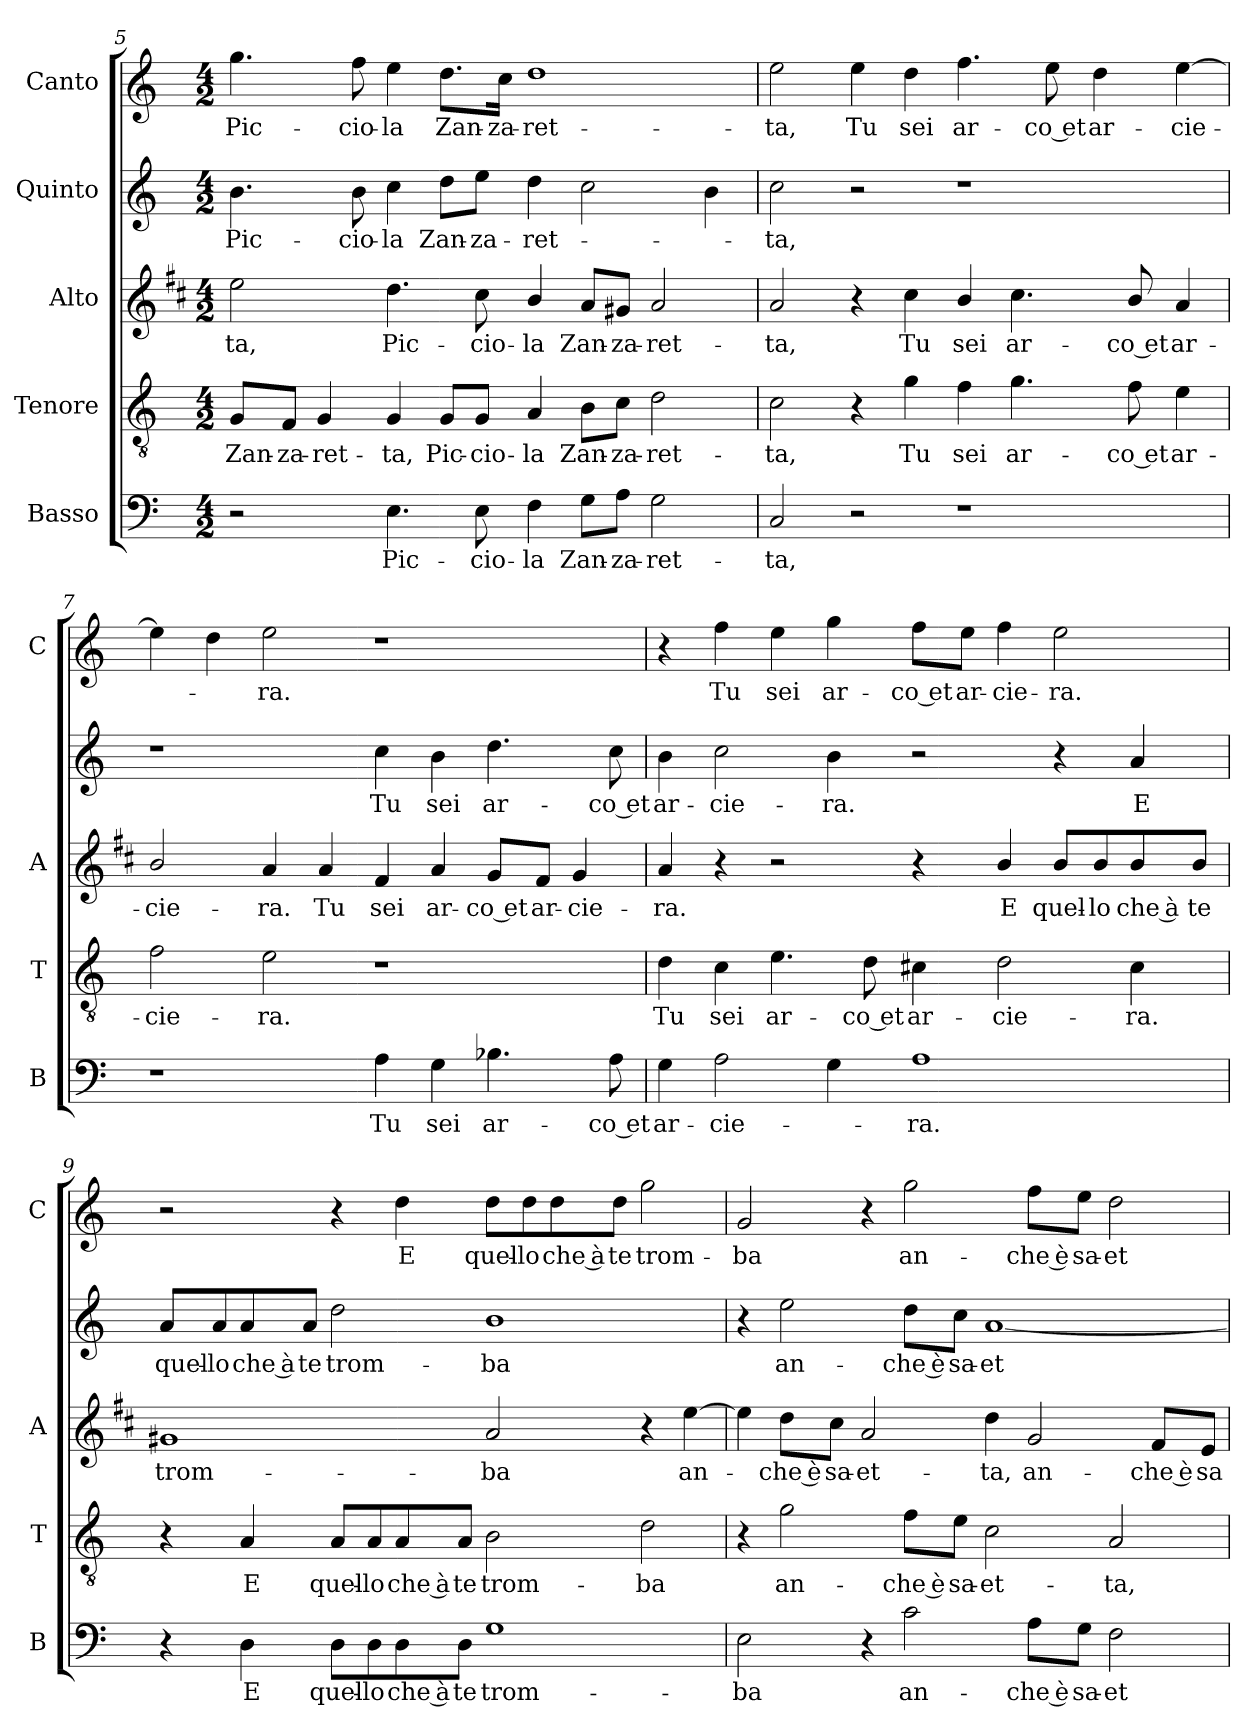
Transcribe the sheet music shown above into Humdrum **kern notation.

**kern	**text	**kern	**text	**kern	**text	**kern	**text	**kern	**text
*part5	*part5	*part4	*part4	*part3	*part3	*part2	*part2	*part1	*part1
*staff5	*staff5	*staff4	*staff4	*staff3	*staff3	*staff2	*staff2	*staff1	*staff1
*I"Basso	*	*I"Tenore	*	*I"Alto	*	*I"Quinto	*	*I"Canto	*
*I'B	*	*I'T	*	*I'A	*	*	*	*I'C	*
!!LO:PB:g=z
*clefF4	*	*clefGv2	*	*clefG2	*	*clefG2	*	*clefG2	*
*	*	*	*	*ITrd1c2	*	*	*	*	*
*k[]	*	*k[]	*	*k[]	*	*k[]	*	*k[]	*
*C:	*	*C:	*	*C:	*	*C:	*	*C:	*
*M4/2	*	*M4/2	*	*M4/2	*	*M4/2	*	*M4/2	*
=5	=5	=5	=5	=5	=5	=5	=5	=5	=5
!	!	!	!LO:LY:b	!	!LO:LY:b	!	!LO:LY:b	!	!LO:LY:b
2r	.	8G/L	Zan-	2dd\	-ta,	4.b\	Pic-	4.gg\	Pic-
!	!	!	!LO:LY:b	!	!	!	!	!	!
.	.	8F/J	-za-	.	.	.	.	.	.
!	!	!	!LO:LY:b	!	!	!	!	!	!
.	.	4G/	-ret-	.	.	.	.	.	.
!	!	!	!	!	!	!	!LO:LY:b	!	!LO:LY:b
.	.	.	.	.	.	8b\	-cio-	8ff\	-cio-
!	!LO:LY:b	!	!LO:LY:b	!	!LO:LY:b	!	!LO:LY:b	!	!LO:LY:b
4.E\	Pic-	4G/	-ta,	4.cc\	Pic-	4cc\	-la	4ee\	-la
!	!	!	!LO:LY:b	!	!	!	!LO:LY:b	!	!LO:LY:b
.	.	8G/L	Pic-	.	.	8dd\L	Zan-	8.dd\L	Zan-
!	!LO:LY:b	!	!LO:LY:b	!	!LO:LY:b	!	!LO:LY:b	!	!
8E\	-cio-	8G/J	-cio-	8b\	-cio-	8ee\J	-za-	.	.
!	!	!	!	!	!	!	!	!	!LO:LY:b
.	.	.	.	.	.	.	.	16cc\Jk	-za-
!	!LO:LY:b	!	!LO:LY:b	!	!LO:LY:b	!	!LO:LY:b	!	!LO:LY:b
4F\	-la	4A/	-la	4a/	-la	4dd\	-ret-	1dd	-ret-
!	!LO:LY:b	!	!LO:LY:b	!	!LO:LY:b	!	!	!	!
8G\L	Zan-	8B\L	Zan-	8g/L	Zan-	2cc\	.	.	.
!	!LO:LY:b	!	!LO:LY:b	!	!LO:LY:b	!	!	!	!
8A\J	-za-	8c\J	-za-	8f#X/J	-za-	.	.	.	.
!	!LO:LY:b	!	!LO:LY:b	!	!LO:LY:b	!	!	!	!
2G\	-ret-	2d\	-ret-	2g/	-ret-	.	.	.	.
.	.	.	.	.	.	4b\	.	.	.
=6	=6	=6	=6	=6	=6	=6	=6	=6	=6
!	!LO:LY:b	!	!LO:LY:b	!	!LO:LY:b	!	!LO:LY:b	!	!LO:LY:b
2C/	-ta,	2c\	-ta,	2g/	-ta,	2cc\	-ta,	2ee\	-ta,
!	!	!	!	!	!	!	!	!	!LO:LY:b
2r	.	4r	.	4r	.	2r	.	4ee\	Tu
!	!	!	!LO:LY:b	!	!LO:LY:b	!	!	!	!LO:LY:b
.	.	4g\	Tu	4b\	Tu	.	.	4dd\	sei
!	!	!	!LO:LY:b	!	!LO:LY:b	!	!	!	!LO:LY:b
1r	.	4f\	sei	4a/	sei	1r	.	4.ff\	ar-
!	!	!	!LO:LY:b	!	!LO:LY:b	!	!	!	!
.	.	4.g\	ar-	4.b\	ar-	.	.	.	.
!	!	!	!	!	!	!	!	!	!LO:LY:b
.	.	.	.	.	.	.	.	8ee\	-co et
!	!	!	!	!	!	!	!	!	!LO:LY:b
.	.	.	.	.	.	.	.	4dd\	ar-
!	!	!	!LO:LY:b	!	!LO:LY:b	!	!	!	!
.	.	8f\	-co et	8a/	-co et	.	.	.	.
!	!	!	!LO:LY:b	!	!LO:LY:b	!	!	!	!LO:LY:b
.	.	4e\	ar-	4g/	ar-	.	.	[4ee\	-cie-
=7	=7	=7	=7	=7	=7	=7	=7	=7	=7
!	!	!	!LO:LY:b	!	!LO:LY:b	!	!	!	!
1r	.	2f\	-cie-	2a/	-cie-	1r	.	4ee\]	.
.	.	.	.	.	.	.	.	4dd\	.
!	!	!	!LO:LY:b	!	!LO:LY:b	!	!	!	!LO:LY:b
.	.	2e\	-ra.	4g/	-ra.	.	.	2ee\	-ra.
!	!	!	!	!	!LO:LY:b	!	!	!	!
.	.	.	.	4g/	Tu	.	.	.	.
!	!LO:LY:b	!	!	!	!LO:LY:b	!	!LO:LY:b	!	!
4A\	Tu	1r	.	4e/	sei	4cc\	Tu	1r	.
!	!LO:LY:b	!	!	!	!LO:LY:b	!	!LO:LY:b	!	!
4G\	sei	.	.	4g/	ar-	4b\	sei	.	.
!	!LO:LY:b	!	!	!	!LO:LY:b	!	!LO:LY:b	!	!
4.B-X\	ar-	.	.	8f/L	-co et	4.dd\	ar-	.	.
!	!	!	!	!	!LO:LY:b	!	!	!	!
.	.	.	.	8e/J	ar-	.	.	.	.
!	!	!	!	!	!LO:LY:b	!	!	!	!
.	.	.	.	4f/	-cie-	.	.	.	.
!	!LO:LY:b	!	!	!	!	!	!LO:LY:b	!	!
8A\	-co et	.	.	.	.	8cc\	-co et	.	.
!!LO:LB:g=z
=8	=8	=8	=8	=8	=8	=8	=8	=8	=8
!	!LO:LY:b	!	!LO:LY:b	!	!LO:LY:b	!	!LO:LY:b	!	!
4G\	ar-	4d\	Tu	4g/	-ra.	4b\	ar-	4r	.
!	!LO:LY:b	!	!LO:LY:b	!	!	!	!LO:LY:b	!	!LO:LY:b
2A\	-cie-	4c\	sei	4r	.	2cc\	-cie-	4ff\	Tu
!	!	!	!LO:LY:b	!	!	!	!	!	!LO:LY:b
.	.	4.e\	ar-	2r	.	.	.	4ee\	sei
!	!	!	!	!	!	!	!LO:LY:b	!	!LO:LY:b
4G\	.	.	.	.	.	4b\	-ra.	4gg\	ar-
!	!	!	!LO:LY:b	!	!	!	!	!	!
.	.	8d\	-co et	.	.	.	.	.	.
!	!LO:LY:b	!	!LO:LY:b	!	!	!	!	!	!LO:LY:b
1A	-ra.	4c#X\	ar-	4r	.	2r	.	8ff\L	-co et
!	!	!	!	!	!	!	!	!	!LO:LY:b
.	.	.	.	.	.	.	.	8ee\J	ar-
!	!	!	!LO:LY:b	!	!LO:LY:b	!	!	!	!LO:LY:b
.	.	2d\	-cie-	4a/	E	.	.	4ff\	-cie-
!	!	!	!	!	!LO:LY:b	!	!	!	!LO:LY:b
.	.	.	.	8a/L	quel-	4r	.	2ee\	-ra.
!	!	!	!	!	!LO:LY:b	!	!	!	!
.	.	.	.	8a/	-lo	.	.	.	.
!	!	!	!LO:LY:b	!	!LO:LY:b	!	!LO:LY:b	!	!
.	.	4c#\	-ra.	8a/	che à	4a/	E	.	.
!	!	!	!	!	!LO:LY:b	!	!	!	!
.	.	.	.	8a/J	te	.	.	.	.
=9	=9	=9	=9	=9	=9	=9	=9	=9	=9
!	!	!	!	!	!LO:LY:b	!	!LO:LY:b	!	!
4r	.	4r	.	1f#X	trom-	8a/L	quel-	2r	.
!	!	!	!	!	!	!	!LO:LY:b	!	!
.	.	.	.	.	.	8a/	-lo	.	.
!	!LO:LY:b	!	!LO:LY:b	!	!	!	!LO:LY:b	!	!
4D\	E	4A/	E	.	.	8a/	che à	.	.
!	!	!	!	!	!	!	!LO:LY:b	!	!
.	.	.	.	.	.	8a/J	te	.	.
!	!LO:LY:b	!	!LO:LY:b	!	!	!	!LO:LY:b	!	!
8D\L	quel-	8A/L	quel-	.	.	2dd\	trom-	4r	.
!	!LO:LY:b	!	!LO:LY:b	!	!	!	!	!	!
8D\	-lo	8A/	-lo	.	.	.	.	.	.
!	!LO:LY:b	!	!LO:LY:b	!	!	!	!	!	!LO:LY:b
8D\	che à	8A/	che à	.	.	.	.	4dd\	E
!	!LO:LY:b	!	!LO:LY:b	!	!	!	!	!	!
8D\J	te	8A/J	te	.	.	.	.	.	.
!	!LO:LY:b	!	!LO:LY:b	!	!LO:LY:b	!	!LO:LY:b	!	!LO:LY:b
1G	trom-	2B\	trom-	2g/	-ba	1b	-ba	8dd\L	quel-
!	!	!	!	!	!	!	!	!	!LO:LY:b
.	.	.	.	.	.	.	.	8dd\	-lo
!	!	!	!	!	!	!	!	!	!LO:LY:b
.	.	.	.	.	.	.	.	8dd\	che à
!	!	!	!	!	!	!	!	!	!LO:LY:b
.	.	.	.	.	.	.	.	8dd\J	te
!	!	!	!LO:LY:b	!	!	!	!	!	!LO:LY:b
.	.	2d\	-ba	4r	.	.	.	2gg\	trom-
!	!	!	!	!	!LO:LY:b	!	!	!	!
.	.	.	.	[4dd\	an-	.	.	.	.
!!LO:LB:g=z
=10	=10	=10	=10	=10	=10	=10	=10	=10	=10
!	!LO:LY:b	!	!	!	!	!	!	!	!LO:LY:b
2E\	-ba	4r	.	4dd\]	.	4r	.	2g/	-ba
!	!	!	!LO:LY:b	!	!LO:LY:b	!	!LO:LY:b	!	!
.	.	2g\	an-	8cc\L	-che è	2ee\	an-	.	.
!	!	!	!	!	!LO:LY:b	!	!	!	!
.	.	.	.	8b\J	sa-	.	.	.	.
!	!	!	!	!	!LO:LY:b	!	!	!	!
4r	.	.	.	2g/	-et-	.	.	4r	.
!	!LO:LY:b	!	!LO:LY:b	!	!	!	!LO:LY:b	!	!LO:LY:b
2c\	an-	8f\L	-che è	.	.	8dd\L	-che è	2gg\	an-
!	!	!	!LO:LY:b	!	!	!	!LO:LY:b	!	!
.	.	8e\J	sa-	.	.	8cc\J	sa-	.	.
!	!	!	!LO:LY:b	!	!LO:LY:b	!	!LO:LY:b	!	!
.	.	2c\	-et-	4cc\	-ta,	[1a	-et-	.	.
!	!LO:LY:b	!	!	!	!LO:LY:b	!	!	!	!LO:LY:b
8A\L	-che è	.	.	2f/	an-	.	.	8ff\L	-che è
!	!LO:LY:b	!	!	!	!	!	!	!	!LO:LY:b
8G\J	sa-	.	.	.	.	.	.	8ee\J	sa-
!	!LO:LY:b	!	!LO:LY:b	!	!	!	!	!	!LO:LY:b
2F\	-et-	2A/	-ta,	.	.	.	.	2dd\	-et-
!	!	!	!	!	!LO:LY:b	!	!	!	!
.	.	.	.	8e/L	-che è	.	.	.	.
!	!	!	!	!	!LO:LY:b	!	!	!	!
.	.	.	.	8d/J	sa-	.	.	.	.
=	=	=	=	=	=	=	=	=	=
*-	*-	*-	*-	*-	*-	*-	*-	*-	*-
